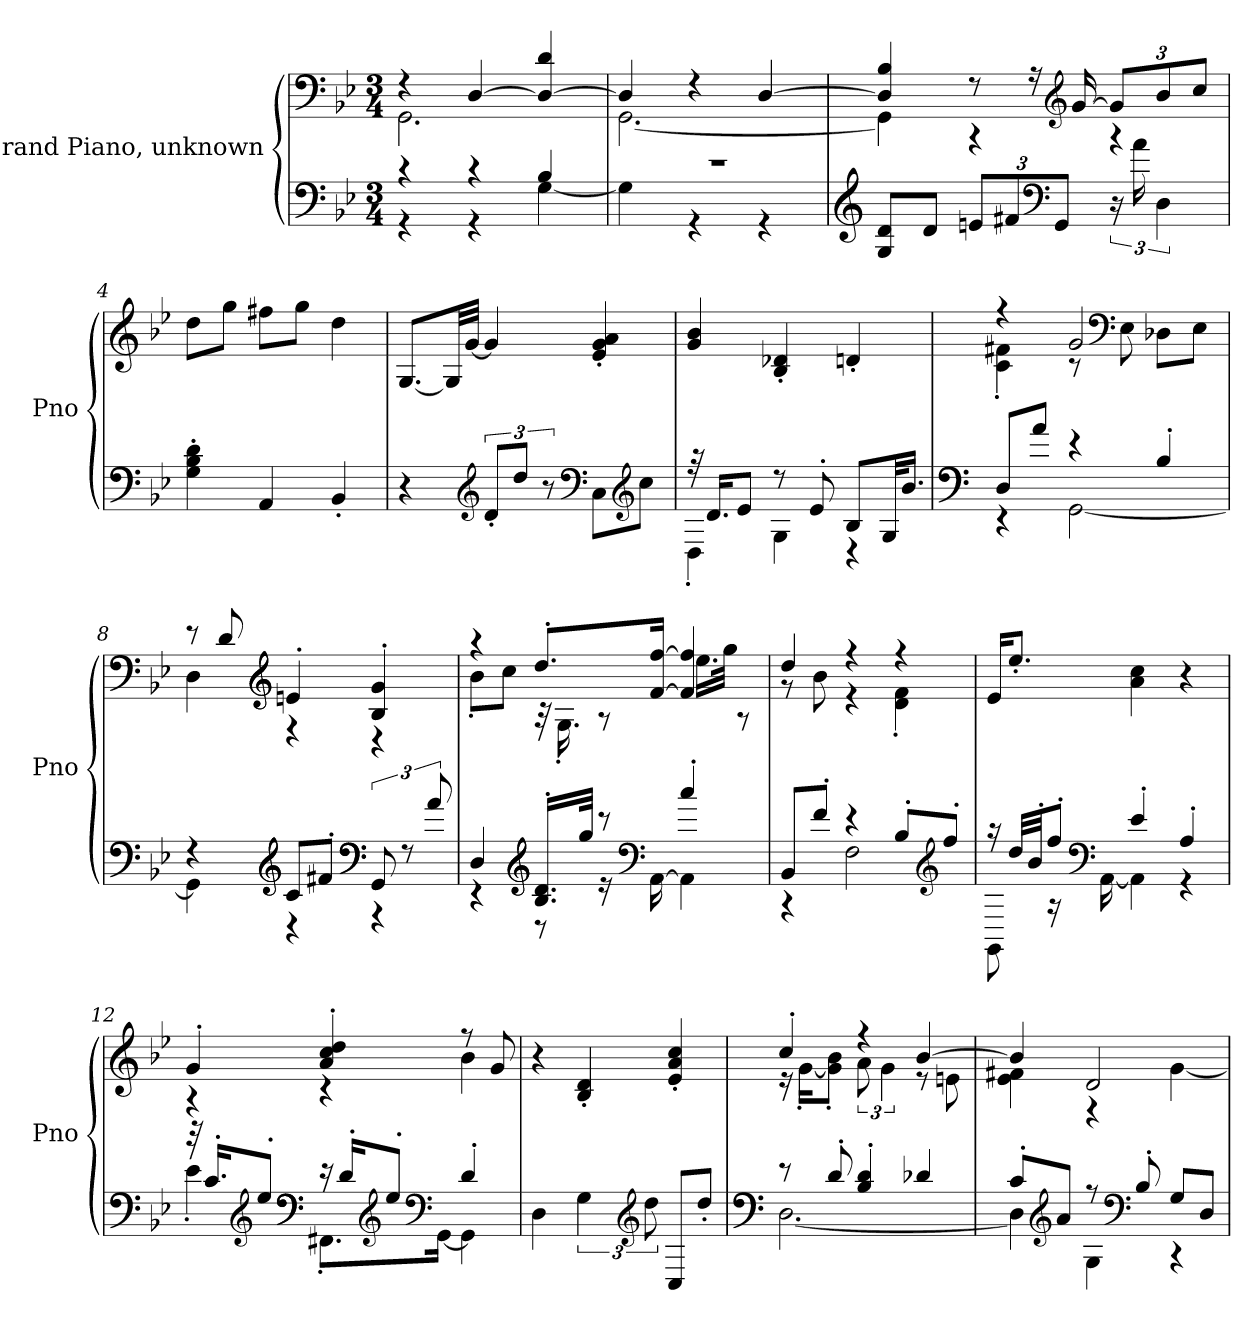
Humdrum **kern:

**kern	**kern
*part1	*part1
*staff2	*staff1
*I"Grand Piano, unknown	*
*I'Pno	*
*clefF4	*clefF4
*k[b-e-]	*k[b-e-]
*M3/4	*M3/4
*MM82	*MM82
=1	=1
*^	*^
4r	4r	4r	2.GG\
4r	4r	[4D/	.
4B-/	[4G\	4D/_ 4d/	.
=2	=2	=2	=2
2.r	4G\]	4D/]	[2.GG\
.	4r	4r	.
.	4r	[4D/	.
*v	*v	*	*
=3	=3	=3
*clefG2	*	*
8G/ 8d/L	4D/] 4B-/	4GG\]
8d/J	.	.
*Xbrackettup	*	*
12en/L	8r	4r
12f#X/	.	.
.	16r	.
*clefF4	*	*
12GG/J	.	.
*	*clefG2	*
.	[16g/	.
*brackettup	*Xbrackettup	*
24r	12g/L]	4r
24a\	.	.
6D\	12b-/	.
.	12cc/J	.
*	*v	*v
=4	=4
4G\' 4B-\' 4d\'	8dd\L
.	8gg\J
4AA/	8ff#X\L
.	8gg\J
4BB-'/	4dd\
=5	=5
4r	[8.G/L
.	32G/LL]
.	[32g/JJJ
*clefG2	*
12d'/L	4g/]
12dd/J	.
12r	.
*clefF4	*
8C\L	4e-/' 4g/' 4a/'
*clefG2	*
8cc\J	.
!!LO:LB:g=z
=6	=6
*^	*
32r	4D'\	4g/ 4b-/
16.d/KL	.	.
8e-/J	.	.
8r	4G\	4B-/' 4d-X/'
8e-'/	.	.
8B-/L	4r	4dn'/
32G/KL	.	.
16.b-/JJ	.	.
=7	=7	=7
*clefF4	*	*
*	*	*^
8D/L	4r	4r	4c\' 4f#X\'
8a/J	.	.	.
4r	[2GG\	2g/	8r
*	*	*clefF4	*
.	.	.	8E-\
4B-'/	.	.	8D-X\L
.	.	.	8E-\J
=8	=8	=8	=8
4r	4GG\]	8r	4D\
.	.	8d/	.
*clefG2	*	*clefG2	*
8c/L	4r	4en'/	4r
8f#X'/J	.	.	.
*clefF4	*	*	*
12GG/	4r	4B-/' 4g/'	4r
12r	.	.	.
12a/	.	.	.
!!LO:LB:g=z	!!
=9	=9	=9	=9
4D/	4r	4r	8b-'\L
.	.	.	8cc\J
*clefG2	*	*	*
16.B-/' 16.d/'LL	8r	8.dd'/L	32r
.	.	.	16.G'\
32gg/JJk	.	.	.
8r	16r	.	8r
*clefF4	*	*	*
.	[16AA\	[16f/ [16ff/Jk	.
4cc'/	4AA\]	4f/] 4ff/]	16.ee-\LL
.	.	.	32gg\JJk
.	.	.	8r
=10	=10	=10	=10
8BB-/L	4r	4dd/	8r
8f'/J	.	.	8b-\
4r	2F\	4r	4r
8B-'/L	.	4r	4d\' 4f\'
*clefG2	*	*	*
8ff'/J	.	.	.
*	*	*v	*v
=11	=11	=11
16r	8GG\	16e-/KL
32dd/LLL	.	8.ee-'/J
32b-'/JJ	.	.
8ff'/J	16r	.
*clefF4	*	*
.	[16AA\	.
4e-'/	4AA\]	4a\ 4cc\
4A'/	4r	4r
!!LO:LB:g=z
=12	=12	=12
*	*	*^
32r	4e-'\	4g'/	4r
16.c'/KL	.	.	.
*clefG2	*	*	*
8ee-'/J	.	.	.
*clefF4	*	*	*
16r	8.FF#X'\L	4a/' 4cc/' 4dd/'	4r
16d'/KL	.	.	.
*clefG2	*	*	*
8ee-'/J	.	.	.
*clefF4	*	*	*
.	[16GG\Jk	.	.
4d'/	4GG\]	8r	4b-\
.	.	8g/	.
*v	*v	*	*
*	*v	*v
=13	=13
4D\	4r
6G\	4B-/' 4d/'
*clefG2	*
12dd\	.
8C/L	4e-/' 4a/' 4cc/'
8dd'/J	.
=14	=14
*clefF4	*
*^	*^
8r	[2.D\	4cc'/	16r
.	.	.	[16g'\KL
8d'/	.	.	8g\]' 8b-\'J
*	*	*	*brackettup
4B-/' 4d/'	.	4r	12a\
.	.	.	6g\
4d-X/	.	[4b-/	8r
.	.	.	8en\
=15	=15	=15	=15
8c'/L	4D\]	4b-/]	4e-\ 4f#X\
*clefG2	*	*	*
8a/J	.	.	.
8r	4G\	2d/	4r
*clefF4	*	*	*
8B-'/	.	.	.
8G/L	4r	.	[4g\
8D/J	.	.	.
*v	*v	*	*
*	*v	*v
=	=
*-	*-
